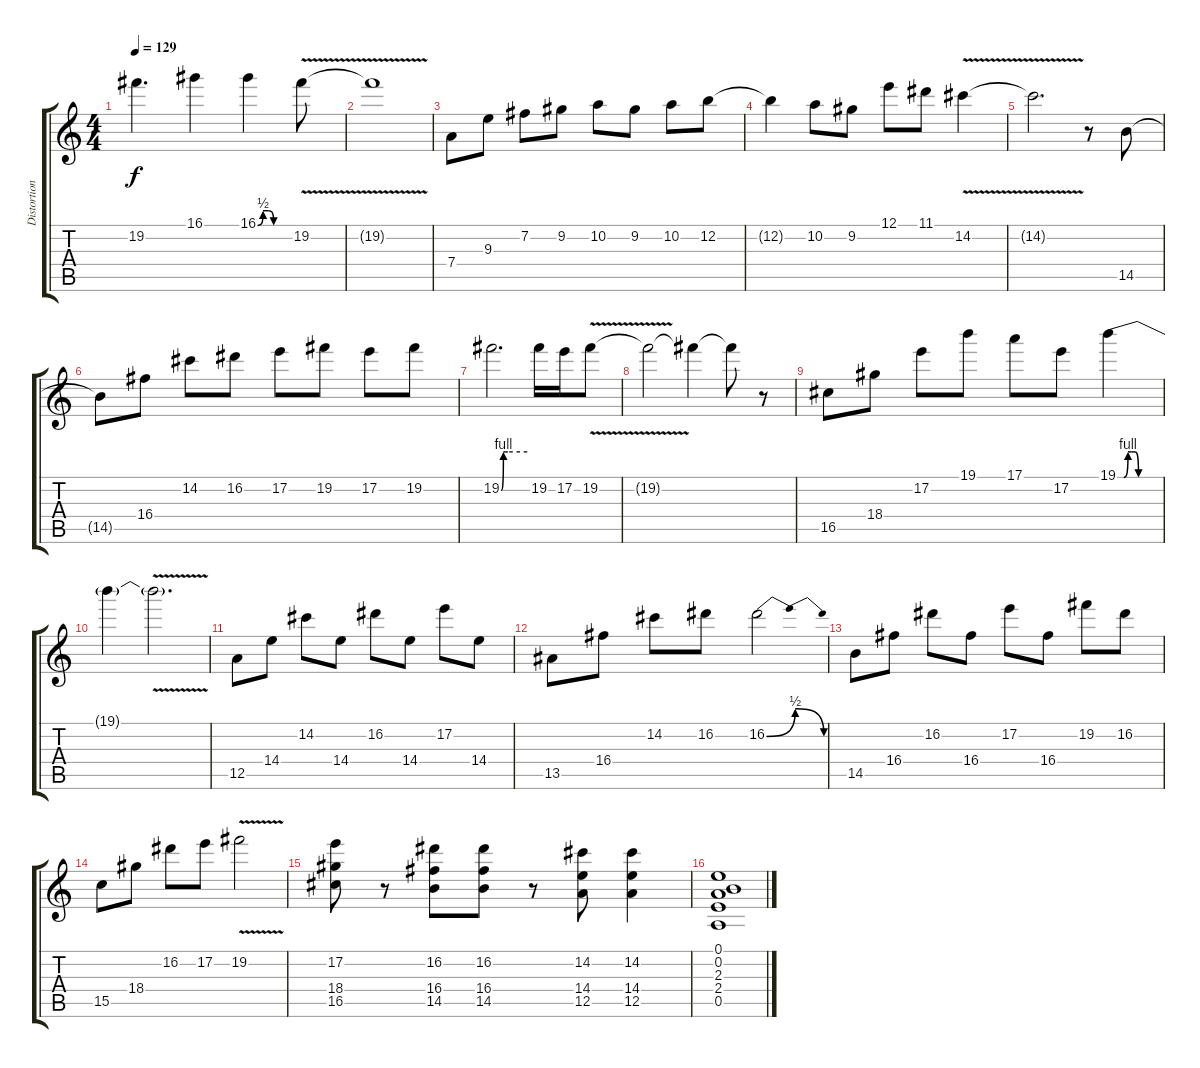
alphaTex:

\track ("Distortion Guitar" "Distortion") {instrument overdrivenguitar}
\staff {score tabs}
\tuning (E4 B3 G3 D3 A2 E2) {hide}
\ts (4 4)
\tempo 129
\clef g2
\ks c
19.2.4{d dy f} 16.1.4 16.1{be (custom 0 0 10 2 20 2 30 0 60 0)}.4 19.2{v}.8 |
19.2{t}.1 |
7.4.8 9.3.8 7.2.8 9.2.8 10.2.8 9.2.8 10.2.8 12.2.8 |
12.2{t}.4 10.2.8 9.2.8 12.1.8 11.1.8 14.2{v}.4 |
14.2{t}.2{d} r.8 14.5.8 |
14.5{t}.8 16.4.8 14.2.8 16.2.8 17.2.8 19.2.8 17.2.8 19.2.8 |
19.2{be (custom 0 0 5 4 10 4 15 4 60 4)}.2{d} 19.2.16 17.2.16 19.2{v}.8 |
19.2{t}.2 19.2{t}.4 19.2{t}.8 r.8 |
16.5.8 18.4.8 17.2.8 19.1.8 17.1.8 17.2.8 19.1{be (custom 0 0 9 0 15 4 20 4 25 4 30 0 35 0 45 0 60 0)}.4 |
19.1{t}.4 19.1{v t}.2{d} |
12.5.8 14.4.8 14.2.8 14.4.8 16.2.8 14.4.8 17.2.8 14.4.8 |
13.5.8 16.4.8 14.2.8 16.2.8 16.2{be (bendrelease 0 0 30 2 30 2 60 0)}.2 |
14.5.8 16.4.8 16.2.8 16.4.8 17.2.8 16.4.8 19.2.8 16.2.8 |
15.5.8 18.4.8 16.2.8 17.2.8 19.2{v}.2 |
(17.2 18.4 16.5).8 r.8 (16.2 16.4 14.5).8 (16.2 16.4 14.5).8 r.8 (14.2 14.4 12.5).8 (14.2 14.4 12.5).4 |
(0.1 0.2 2.3 2.4 0.5).1
